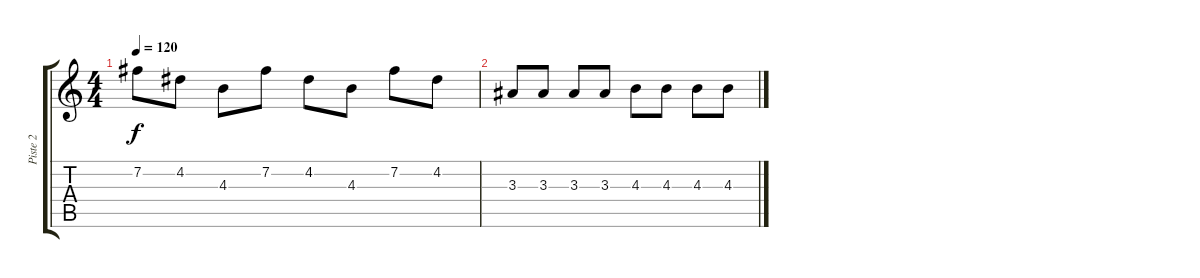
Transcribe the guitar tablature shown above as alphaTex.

\track ("Piste 2" "Piste 2") {instrument electricguitarclean}
\staff {score tabs}
\tuning (E4 B3 G3 D3 A2 E2) {hide}
\ts (4 4)
\tempo 120
\clef g2
\ks c
7.2.8{dy f} 4.2.8 4.3.8 7.2.8 4.2.8 4.3.8 7.2.8 4.2.8 |
3.3.8 3.3.8 3.3.8 3.3.8 4.3.8 4.3.8 4.3.8 4.3.8
